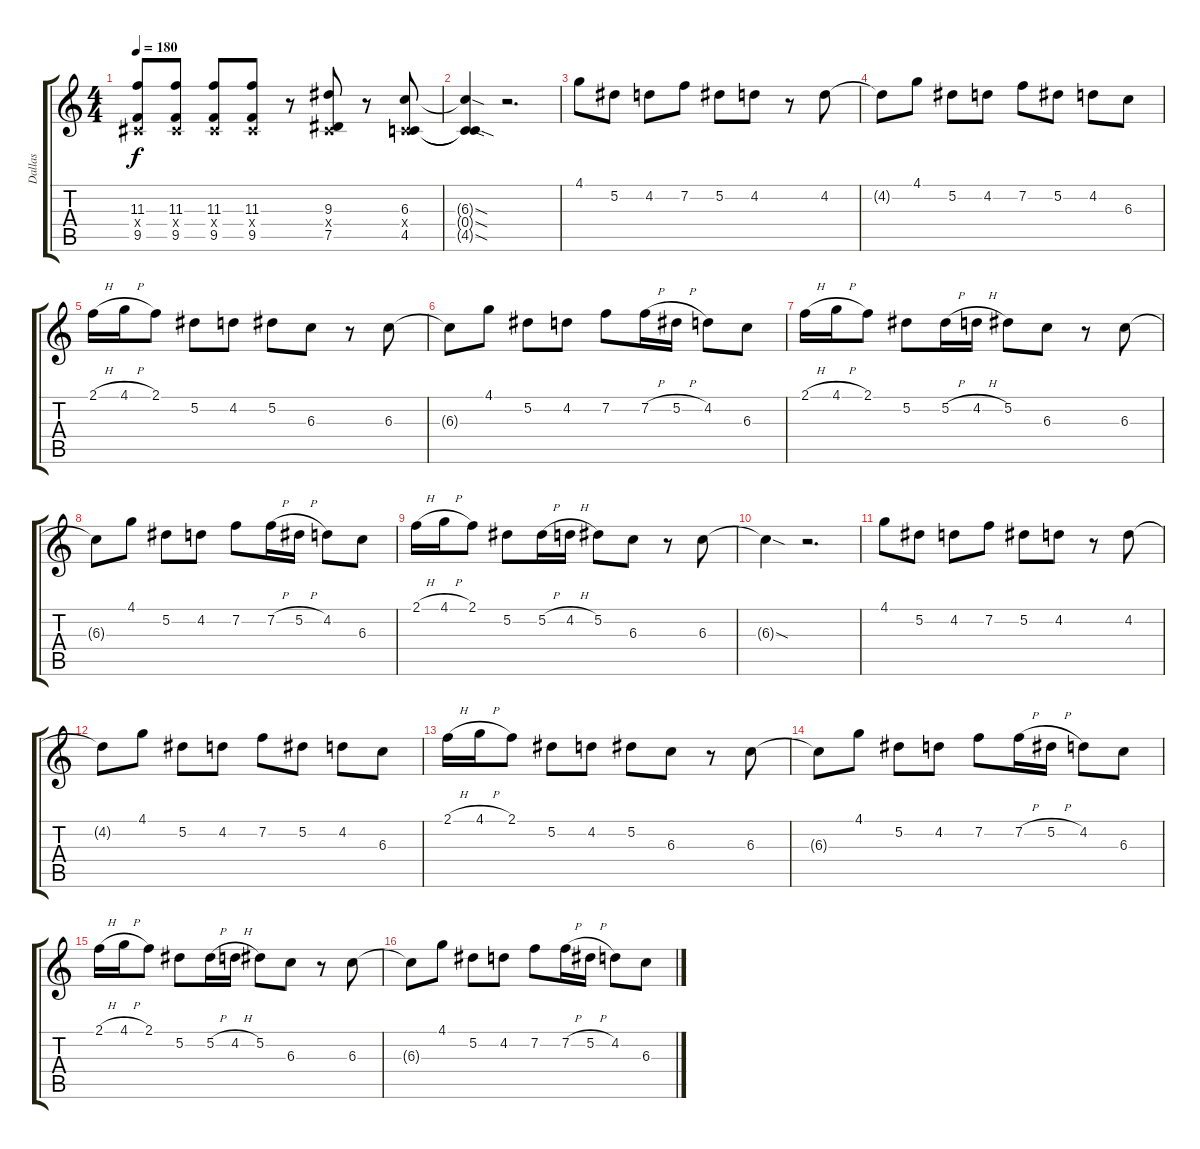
\track ("Dallas" "Dallas") {instrument distortionguitar}
\staff {score tabs}
\tuning (Eb4 Bb3 Gb3 Db3 Ab2 Eb2) {hide}
\ts (4 4)
\tempo 180
\clef g2
\ks c
(11.3 0.4{x} 9.5).8{dy f} (11.3 0.4{x} 9.5).8 (11.3 0.4{x} 9.5).8 (11.3 0.4{x} 9.5).8 r.8 (9.3 0.4{x} 7.5).8 r.8 (6.3 0.4{x} 4.5).8 |
(6.3{sod t} 0.4{sod t} 4.5{sod t}).4 r.2{d} |
4.1.8 5.2.8 4.2.8 7.2.8 5.2.8 4.2.8 r.8 4.2.8 |
4.2{t}.8 4.1.8 5.2.8 4.2.8 7.2.8 5.2.8 4.2.8 6.3.8 |
2.1{h}.16 4.1{h}.16 2.1.8 5.2.8 4.2.8 5.2.8 6.3.8 r.8 6.3.8 |
6.3{t}.8 4.1.8 5.2.8 4.2.8 7.2.8 7.2{h}.16 5.2{h}.16 4.2.8 6.3.8 |
2.1{h}.16 4.1{h}.16 2.1.8 5.2.8 5.2{h}.16 4.2{h}.16 5.2.8 6.3.8 r.8 6.3.8 |
6.3{t}.8 4.1.8 5.2.8 4.2.8 7.2.8 7.2{h}.16 5.2{h}.16 4.2.8 6.3.8 |
2.1{h}.16 4.1{h}.16 2.1.8 5.2.8 5.2{h}.16 4.2{h}.16 5.2.8 6.3.8 r.8 6.3.8 |
6.3{sod t}.4 r.2{d} |
4.1.8 5.2.8 4.2.8 7.2.8 5.2.8 4.2.8 r.8 4.2.8 |
4.2{t}.8 4.1.8 5.2.8 4.2.8 7.2.8 5.2.8 4.2.8 6.3.8 |
2.1{h}.16 4.1{h}.16 2.1.8 5.2.8 4.2.8 5.2.8 6.3.8 r.8 6.3.8 |
6.3{t}.8 4.1.8 5.2.8 4.2.8 7.2.8 7.2{h}.16 5.2{h}.16 4.2.8 6.3.8 |
2.1{h}.16 4.1{h}.16 2.1.8 5.2.8 5.2{h}.16 4.2{h}.16 5.2.8 6.3.8 r.8 6.3.8 |
6.3{t}.8 4.1.8 5.2.8 4.2.8 7.2.8 7.2{h}.16 5.2{h}.16 4.2.8 6.3.8
